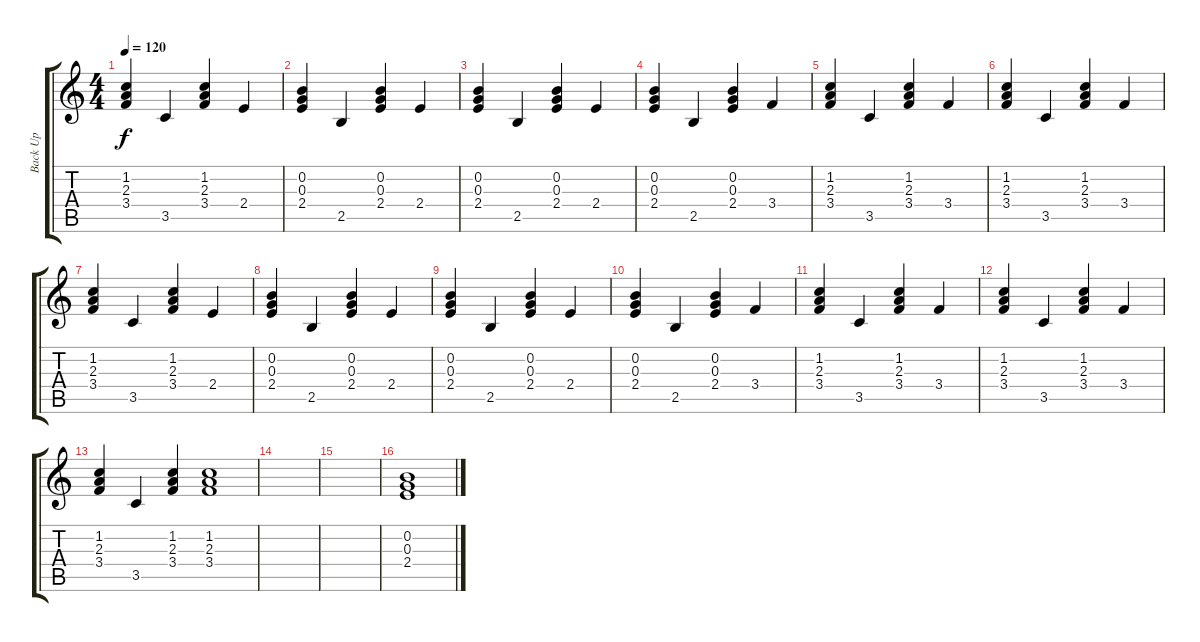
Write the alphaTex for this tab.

\track ("Back Up" "Back Up") {instrument acousticguitarsteel}
\staff {score tabs}
\tuning (E4 B3 G3 D3 A2 E2) {hide}
\ts (4 4)
\tempo 120
\clef g2
\ks c
(1.2 2.3 3.4).4{dy f} 3.5.4 (1.2 2.3 3.4).4 2.4.4 |
(0.2 0.3 2.4).4 2.5.4 (0.2 0.3 2.4).4 2.4.4 |
(0.2 0.3 2.4).4 2.5.4 (0.2 0.3 2.4).4 2.4.4 |
(0.2 0.3 2.4).4 2.5.4 (0.2 0.3 2.4).4 3.4.4 |
(1.2 2.3 3.4).4 3.5.4 (1.2 2.3 3.4).4 3.4.4 |
(1.2 2.3 3.4).4 3.5.4 (1.2 2.3 3.4).4 3.4.4 |
(1.2 2.3 3.4).4 3.5.4 (1.2 2.3 3.4).4 2.4.4 |
(0.2 0.3 2.4).4 2.5.4 (0.2 0.3 2.4).4 2.4.4 |
(0.2 0.3 2.4).4 2.5.4 (0.2 0.3 2.4).4 2.4.4 |
(0.2 0.3 2.4).4 2.5.4 (0.2 0.3 2.4).4 3.4.4 |
(1.2 2.3 3.4).4 3.5.4 (1.2 2.3 3.4).4 3.4.4 |
(1.2 2.3 3.4).4 3.5.4 (1.2 2.3 3.4).4 3.4.4 |
(1.2 2.3 3.4).4 3.5.4 (1.2 2.3 3.4).4 (1.2 2.3 3.4).1 |
|
|
(0.2 0.3 2.4).1
